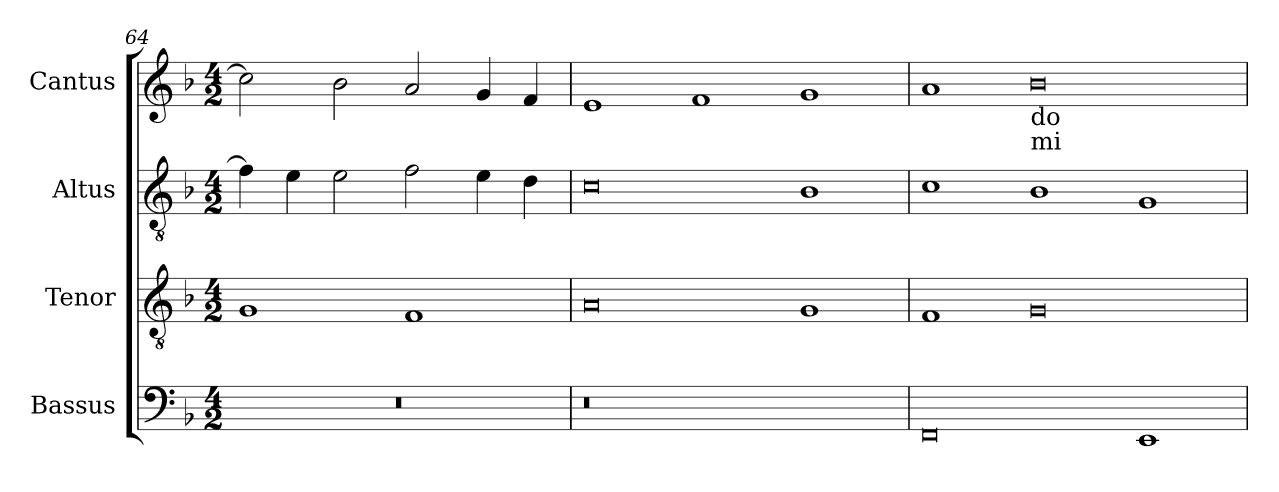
**kern	**kern	**kern	**kern
*part4	*part3	*part2	*part1
*staff4	*staff3	*staff2	*staff1
*I"Bassus	*I"Tenor	*I"Altus	*I"Cantus
*clefF4	*clefGv2	*clefGv2	*clefG2
*k[b-]	*k[b-]	*k[b-]	*k[b-]
*F:	*F:	*F:	*F:
*M4/2	*M4/2	*M4/2	*M4/2
=64	=64	=64	=64
0r	1G	4f\]	2cc\]
.	.	4e\	.
.	.	2e\	2b-\
.	1F	2f\	2a/
.	.	4e\	4g/
.	.	4d\	4f/
!!LO:LB:g=z
=65	=65	=65	=65
*	*	*	*MM65
0.r	0A	0c	1e
.	.	.	1f
.	1G	1B-	1g
=66	=66	=66	=66
0FF	1F	1c	1a
!	!	!	!LO:TX:b:t=do
!	!	!	!LO:TX:b:t=mi
.	0G	1B-	0b-
1EE	.	1G	.
=	=	=	=
*-	*-	*-	*-
